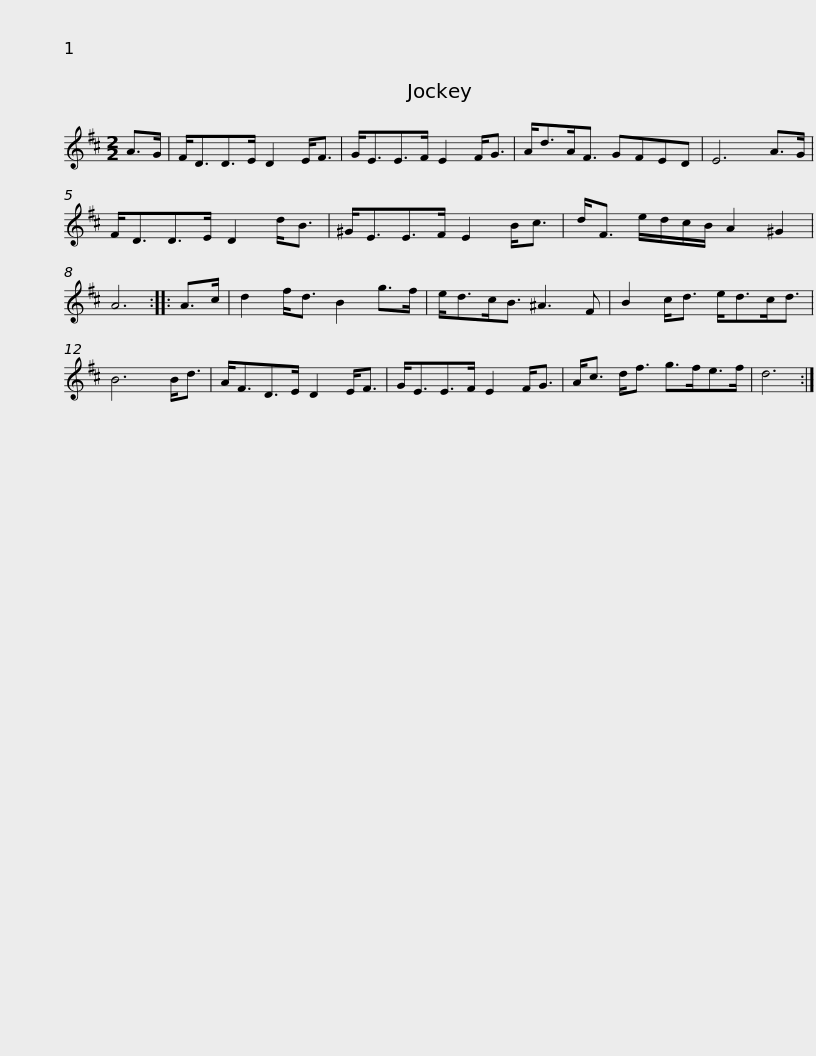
X:1
L:1/8
M:2/2
I:linebreak $
K:D
V:1 treble
V:1
 A>G | F<DD>E D2 E<F | G<EE>F E2 F<G | A<dA<F GFED | E6 A>G | %5
 F<DD>E D2 d<B |$ ^G<EE>F E2 B<c | d<F e/d/c/B/ A2 ^G2 | A6 :: A>c | %10
 d2 f<d B2 g>f | e<dc<B ^A3 F |$ B2 c<d e<dc<d | B6 B<d | A<FD>E D2 E<F | %15
 G<EE>F E2 F<G | A<c d<f g>fe>f | d6 :| %18
